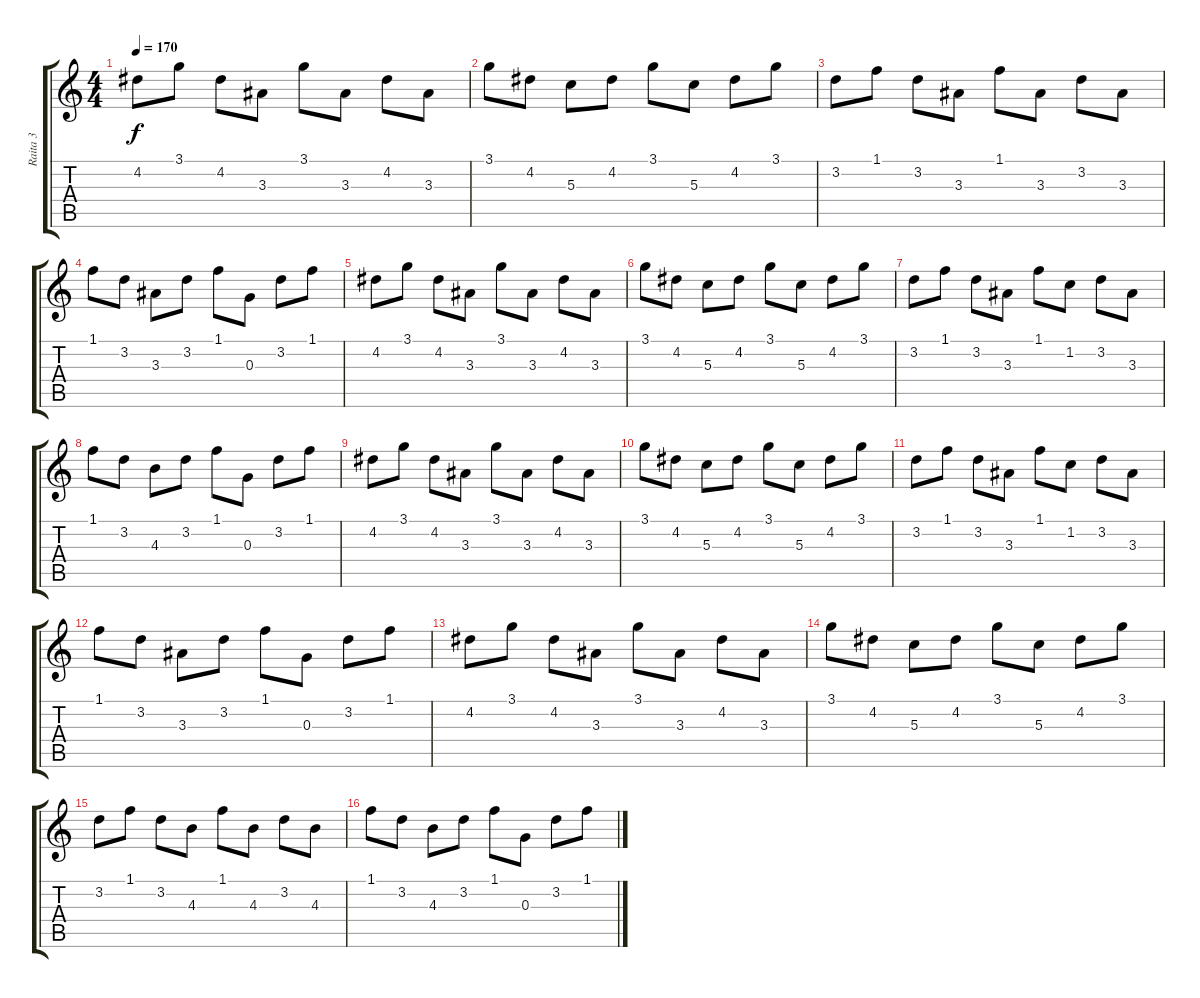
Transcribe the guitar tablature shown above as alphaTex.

\track ("Raita 3" "Raita 3") {instrument acousticguitarnylon}
\staff {score tabs}
\tuning (E4 B3 G3 D3 A2 E2) {hide}
\ts (4 4)
\tempo 170
\clef g2
\ks c
4.2.8{dy f} 3.1.8 4.2.8 3.3.8 3.1.8 3.3.8 4.2.8 3.3.8 |
3.1.8 4.2.8 5.3.8 4.2.8 3.1.8 5.3.8 4.2.8 3.1.8 |
3.2.8 1.1.8 3.2.8 3.3.8 1.1.8 3.3.8 3.2.8 3.3.8 |
1.1.8 3.2.8 3.3.8 3.2.8 1.1.8 0.3.8 3.2.8 1.1.8 |
4.2.8 3.1.8 4.2.8 3.3.8 3.1.8 3.3.8 4.2.8 3.3.8 |
3.1.8 4.2.8 5.3.8 4.2.8 3.1.8 5.3.8 4.2.8 3.1.8 |
3.2.8 1.1.8 3.2.8 3.3.8 1.1.8 1.2.8 3.2.8 3.3.8 |
1.1.8 3.2.8 4.3.8 3.2.8 1.1.8 0.3.8 3.2.8 1.1.8 |
4.2.8 3.1.8 4.2.8 3.3.8 3.1.8 3.3.8 4.2.8 3.3.8 |
3.1.8 4.2.8 5.3.8 4.2.8 3.1.8 5.3.8 4.2.8 3.1.8 |
3.2.8 1.1.8 3.2.8 3.3.8 1.1.8 1.2.8 3.2.8 3.3.8 |
1.1.8 3.2.8 3.3.8 3.2.8 1.1.8 0.3.8 3.2.8 1.1.8 |
4.2.8 3.1.8 4.2.8 3.3.8 3.1.8 3.3.8 4.2.8 3.3.8 |
3.1.8 4.2.8 5.3.8 4.2.8 3.1.8 5.3.8 4.2.8 3.1.8 |
3.2.8 1.1.8 3.2.8 4.3.8 1.1.8 4.3.8 3.2.8 4.3.8 |
1.1.8 3.2.8 4.3.8 3.2.8 1.1.8 0.3.8 3.2.8 1.1.8
